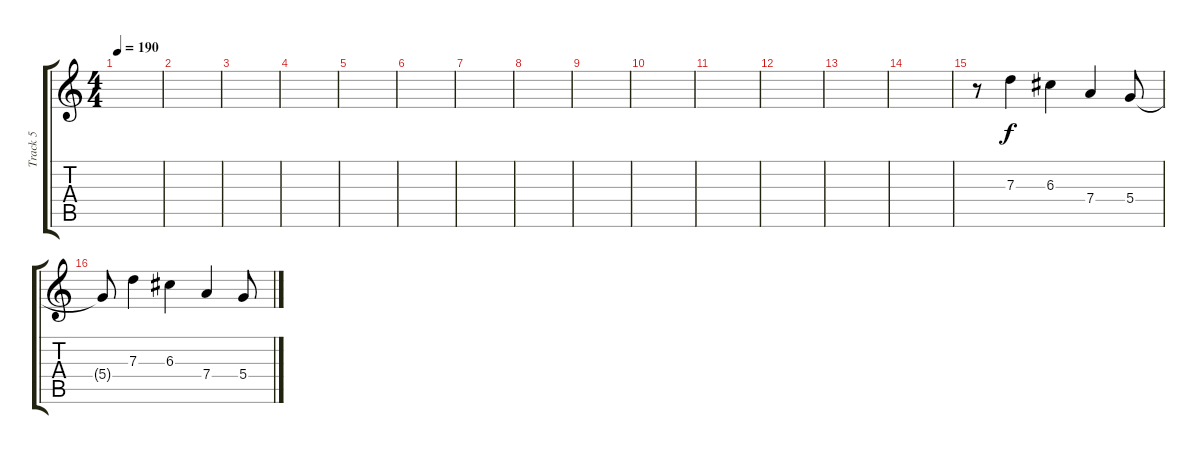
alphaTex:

\track ("Track 5" "Track 5") {instrument distortionguitar}
\staff {score tabs}
\tuning (E4 B3 G3 D3 A2 E2) {hide}
\ts (4 4)
\tempo 190
\clef g2
\ks c
|
|
|
|
|
|
|
|
|
|
|
|
|
|
r.8 7.3.4 6.3.4 7.4.4 5.4.8 |
5.4{t}.8 7.3.4 6.3.4 7.4.4 5.4.8
